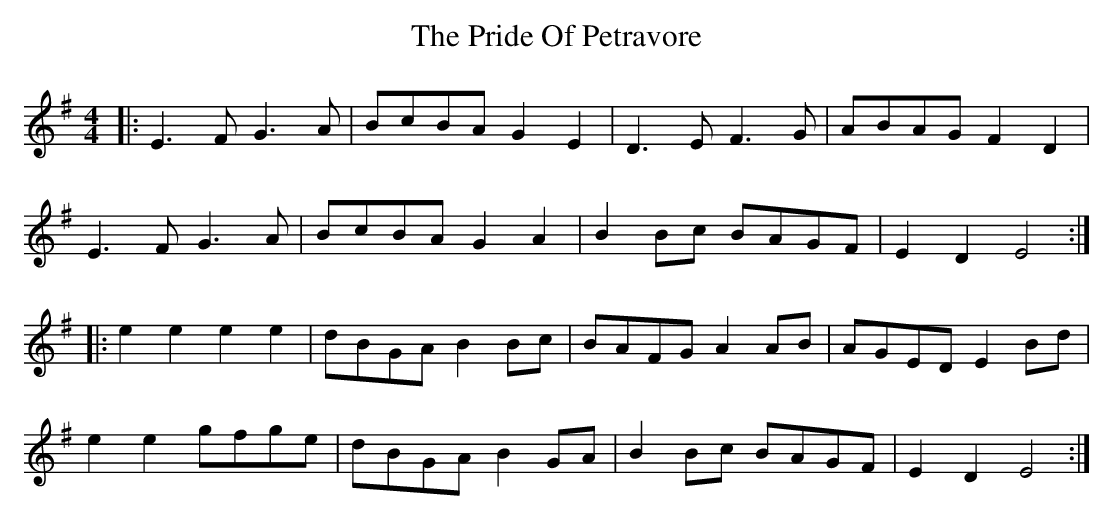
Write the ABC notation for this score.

X:1
T:Pride Of Petravore, The
M:4/4
L:1/8
K:Emin
|:E3 F G3 A| BcBA G2 E2| D3 E F3 G| ABAG F2 D2|
E3 F G3 A| BcBA G2 A2| B2Bc BAGF| E2D2 E4:|
|:e2 e2 e2 e2| dBGA B2Bc|BAFG A2 AB|AGED E2 Bd|
e2 e2 gfge| dBGA B2 GA| B2Bc BAGF| E2D2 E4:|
